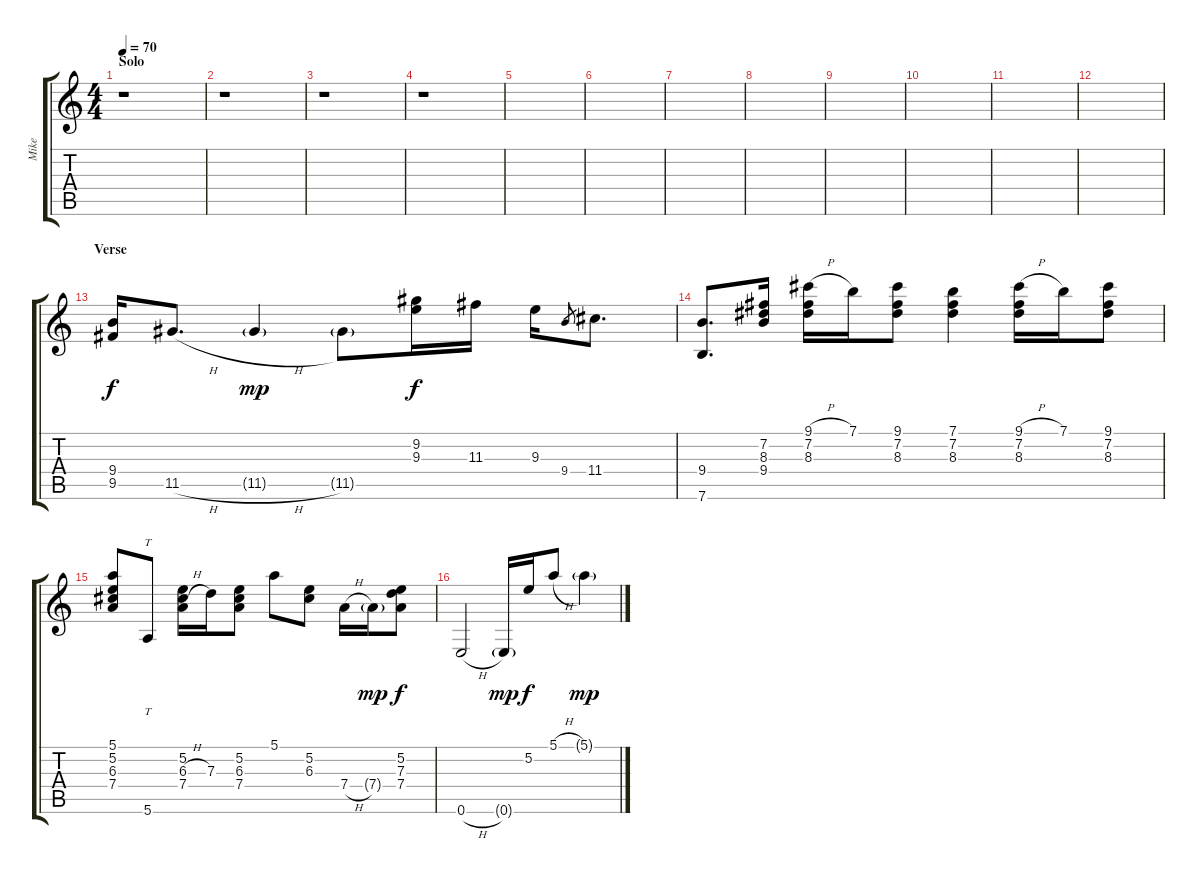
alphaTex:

\track ("Mike" "Mike") {instrument electricguitarjazz}
\staff {score tabs}
\tuning (E4 B3 G3 D3 A2 E2) {hide}
\ts (4 4)
\section ("" "Solo")
\tempo 70
\clef g2
\ks c
r.1{dy mf} |
r.1 |
r.1 |
r.1 |
|
|
|
|
|
|
|
|
\section ("" "Verse")
(9.4 9.5).16{dy f} 11.5{h}.8{d} 11.5{h g}.4{dy mp} 11.5{g}.8 (9.2 9.3).16{dy f} 11.3.16 9.3.16 9.4.8{gr} 11.4.8{d} |
(9.4 7.6).8{d} (7.2 8.3 9.4).16 (9.1{h} 7.2 8.3).16 7.1.16 (9.1 7.2 8.3).8 (7.1 7.2 8.3).4 (9.1{h} 7.2 8.3).16 7.1.16 (9.1 7.2 8.3).8 |
(5.1 5.2 6.3 7.4).8 5.6.8{tt} (5.2 6.3{h} 7.4).16 7.3.16 (5.2 6.3 7.4).8 5.1.8 (5.2 6.3).8 7.4{h}.16 7.4{g}.16{dy mp} (5.2 7.3 7.4).8{dy f} |
0.6{h}.2 0.6{g}.16{dy mp} 5.2.16{dy f} 5.1{h}.8 5.1{g}.4{dy mp}
